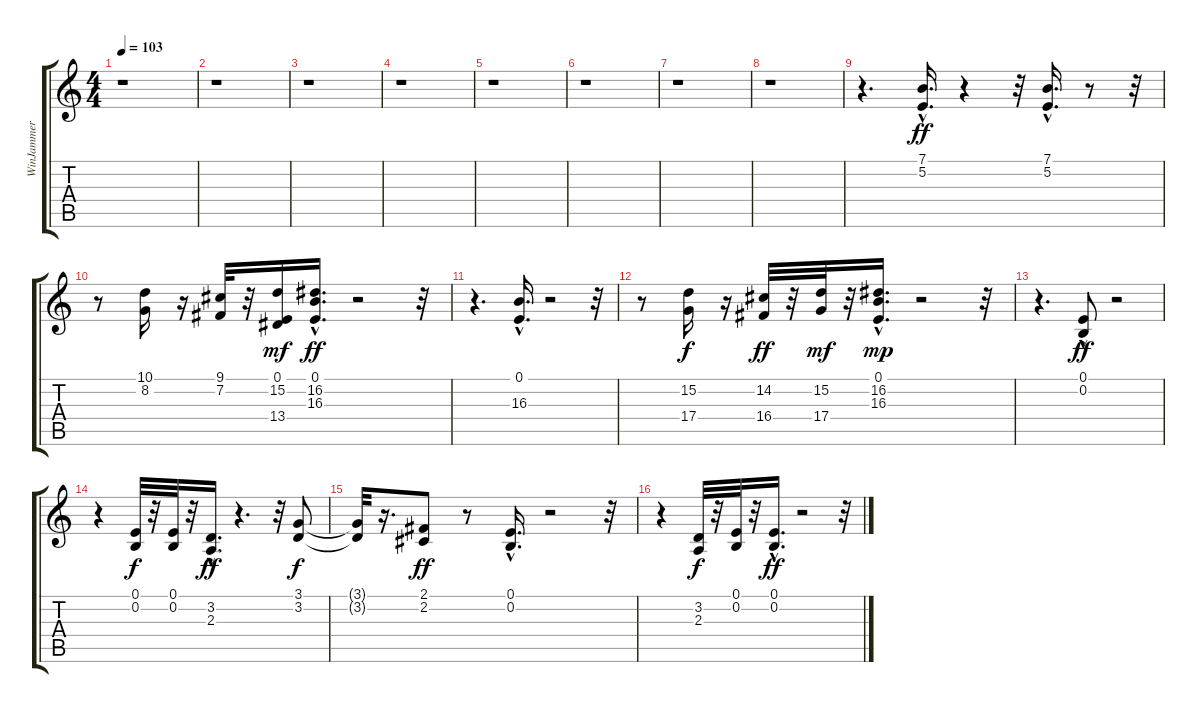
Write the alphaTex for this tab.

\track ("WinJammer Demo" "WinJammer ") {instrument electricpiano2}
\staff {score tabs}
\tuning (E4 B3 G3 D3 A2 E2) {hide}
\ts (4 4)
\tempo 103
\clef g2
\ks c
r.1{dy mf} |
r.1 |
r.1 |
r.1 |
r.1 |
r.1 |
r.1 |
r.1 |
r.4{d} (7.1{hac} 5.2{hac}).16{d dy ff} r.4 r.32 (7.1{hac} 5.2{hac}).16{d} r.8 r.32 |
r.8 (10.1 8.2).16 r.16 (9.1 7.2).32 r.32 (0.1 15.2 13.4).16{dy mf} (0.1{hac} 16.2 16.3).16{d dy ff} r.2 r.32 |
r.4{d} (0.1{hac} 16.3{hac}).16{d} r.2 r.32 |
r.8 (15.2 17.4).16{dy f} r.16 (14.2 16.4).32{dy ff} r.32 (15.2 17.4).32{dy mf} r.32 (0.1{hac} 16.2 16.3{hac}).16{d dy mp} r.2 r.32 |
r.4{d} (0.1{hac} 0.2).8{dy ff} r.2 |
r.4 (0.1 0.2).32{dy f} r.32 (0.1 0.2).32 r.32 (3.2{hac} 2.3{hac}).16{d dy ff} r.4{d} r.32 (3.1 3.2).8{dy f} |
(3.1{t} 3.2{t}).32 r.16{d} (2.1 2.2).8{dy ff} r.8 (0.1{hac} 0.2{hac}).16{d} r.2 r.32 |
r.4 (3.2 2.3).32{dy f} r.32 (0.1 0.2).32 r.32 (0.1 0.2{hac}).16{d dy ff} r.2 r.32
